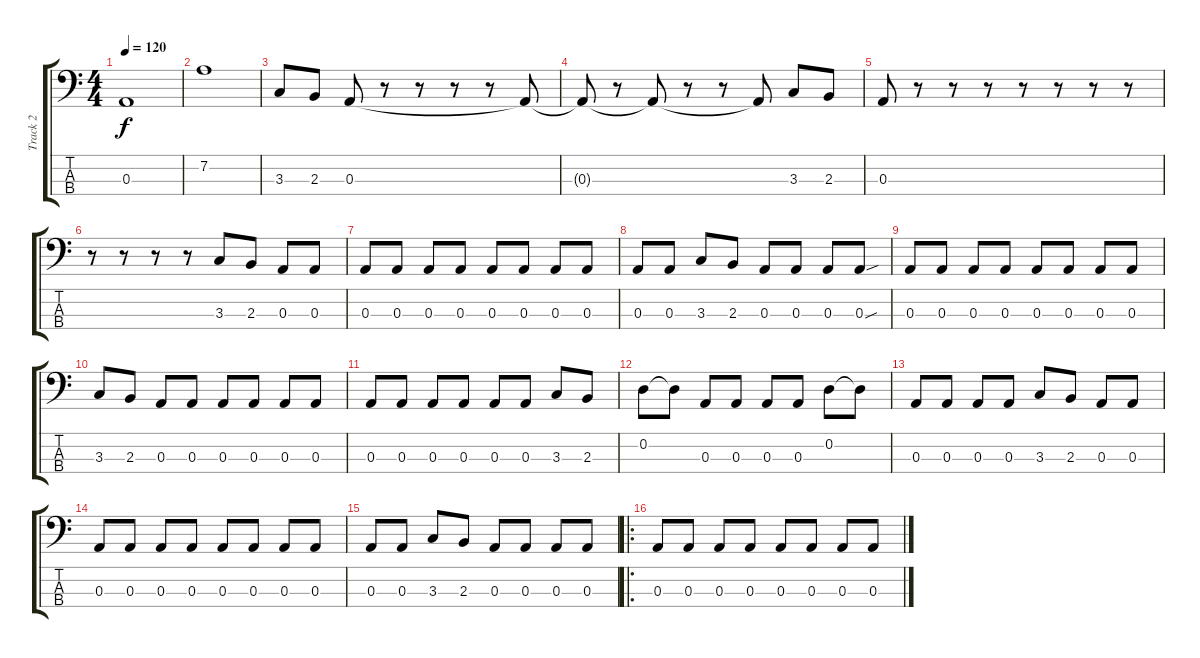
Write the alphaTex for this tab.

\track ("Track 2" "Track 2") {instrument electricbassfinger}
\staff {score tabs}
\tuning (G2 D2 A1 E1) {hide}
\ts (4 4)
\tempo 120
\clef f4
\ks c
0.3.1{dy f} |
7.2.1 |
3.3.8 2.3.8 0.3.8 r.8 r.8 r.8 r.8 0.3{t}.8 |
0.3{t}.8 r.8 0.3{t}.8 r.8 r.8 0.3{t}.8 3.3.8 2.3.8 |
0.3.8 r.8 r.8 r.8 r.8 r.8 r.8 r.8 |
r.8 r.8 r.8 r.8 3.3.8 2.3.8 0.3.8 0.3.8 |
0.3.8 0.3.8 0.3.8 0.3.8 0.3.8 0.3.8 0.3.8 0.3.8 |
0.3.8 0.3.8 3.3.8 2.3.8 0.3.8 0.3.8 0.3.8 0.3{sou}.8 |
0.3.8 0.3.8 0.3.8 0.3.8 0.3.8 0.3.8 0.3.8 0.3.8 |
3.3.8 2.3.8 0.3.8 0.3.8 0.3.8 0.3.8 0.3.8 0.3.8 |
0.3.8 0.3.8 0.3.8 0.3.8 0.3.8 0.3.8 3.3.8 2.3.8 |
0.2.8 0.2{t}.8 0.3.8 0.3.8 0.3.8 0.3.8 0.2.8 0.2{t}.8 |
0.3.8 0.3.8 0.3.8 0.3.8 3.3.8 2.3.8 0.3.8 0.3.8 |
0.3.8 0.3.8 0.3.8 0.3.8 0.3.8 0.3.8 0.3.8 0.3.8 |
0.3.8 0.3.8 3.3.8 2.3.8 0.3.8 0.3.8 0.3.8 0.3.8 |
\ro
0.3.8 0.3.8 0.3.8 0.3.8 0.3.8 0.3.8 0.3.8 0.3.8
